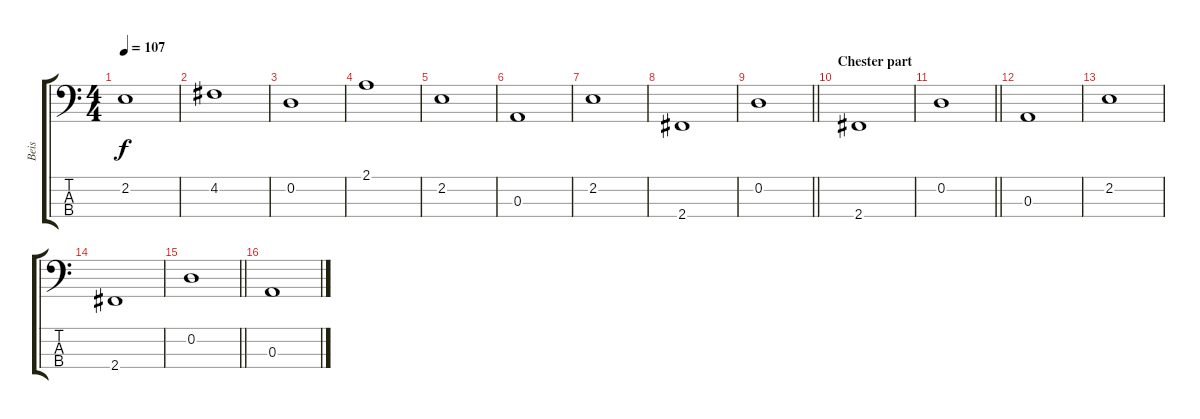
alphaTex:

\track ("Beis" "Beis") {instrument electricbassfinger}
\staff {score tabs}
\tuning (G2 D2 A1 E1) {hide}
\ts (4 4)
\tempo 107
\clef f4
\ks c
2.2.1{dy f} |
4.2.1 |
0.2.1 |
2.1.1 |
2.2.1 |
0.3.1 |
2.2.1 |
2.4.1 |
\barLineRight lightlight
0.2.1 |
\section ("" "Chester part")
2.4.1 |
\barLineRight lightlight
0.2.1 |
0.3.1 |
2.2.1 |
2.4.1 |
\barLineRight lightlight
0.2.1 |
0.3.1
